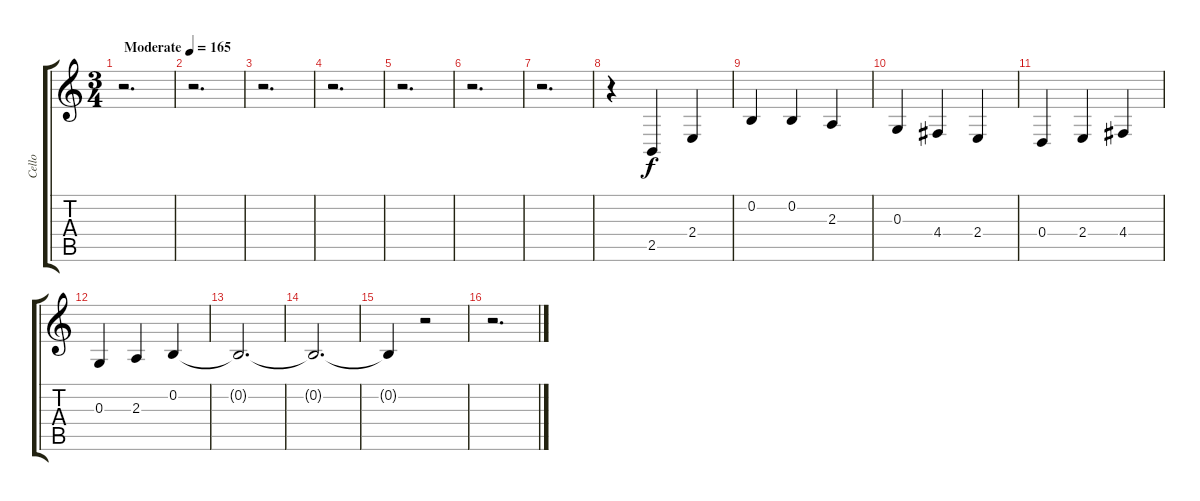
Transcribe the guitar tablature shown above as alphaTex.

\track ("Cello" "Cello") {instrument cello}
\staff {score tabs}
\tuning (E4 B3 G3 D3 A2 E2) {hide}
\ts (3 4)
\tempo (165 "Moderate")
\clef g2
\ks c
r.2{d dy f instrument cello} |
r.2{d} |
r.2{d} |
r.2{d} |
r.2{d} |
r.2{d} |
r.2{d} |
r.4 2.5.4 2.4.4 |
0.2.4 0.2.4 2.3.4 |
0.3.4 4.4.4 2.4.4 |
0.4.4 2.4.4 4.4.4 |
0.3.4 2.3.4 0.2.4 |
0.2{t}.2{d} |
0.2{t}.2{d} |
0.2{t}.4 r.2 |
r.2{d}
